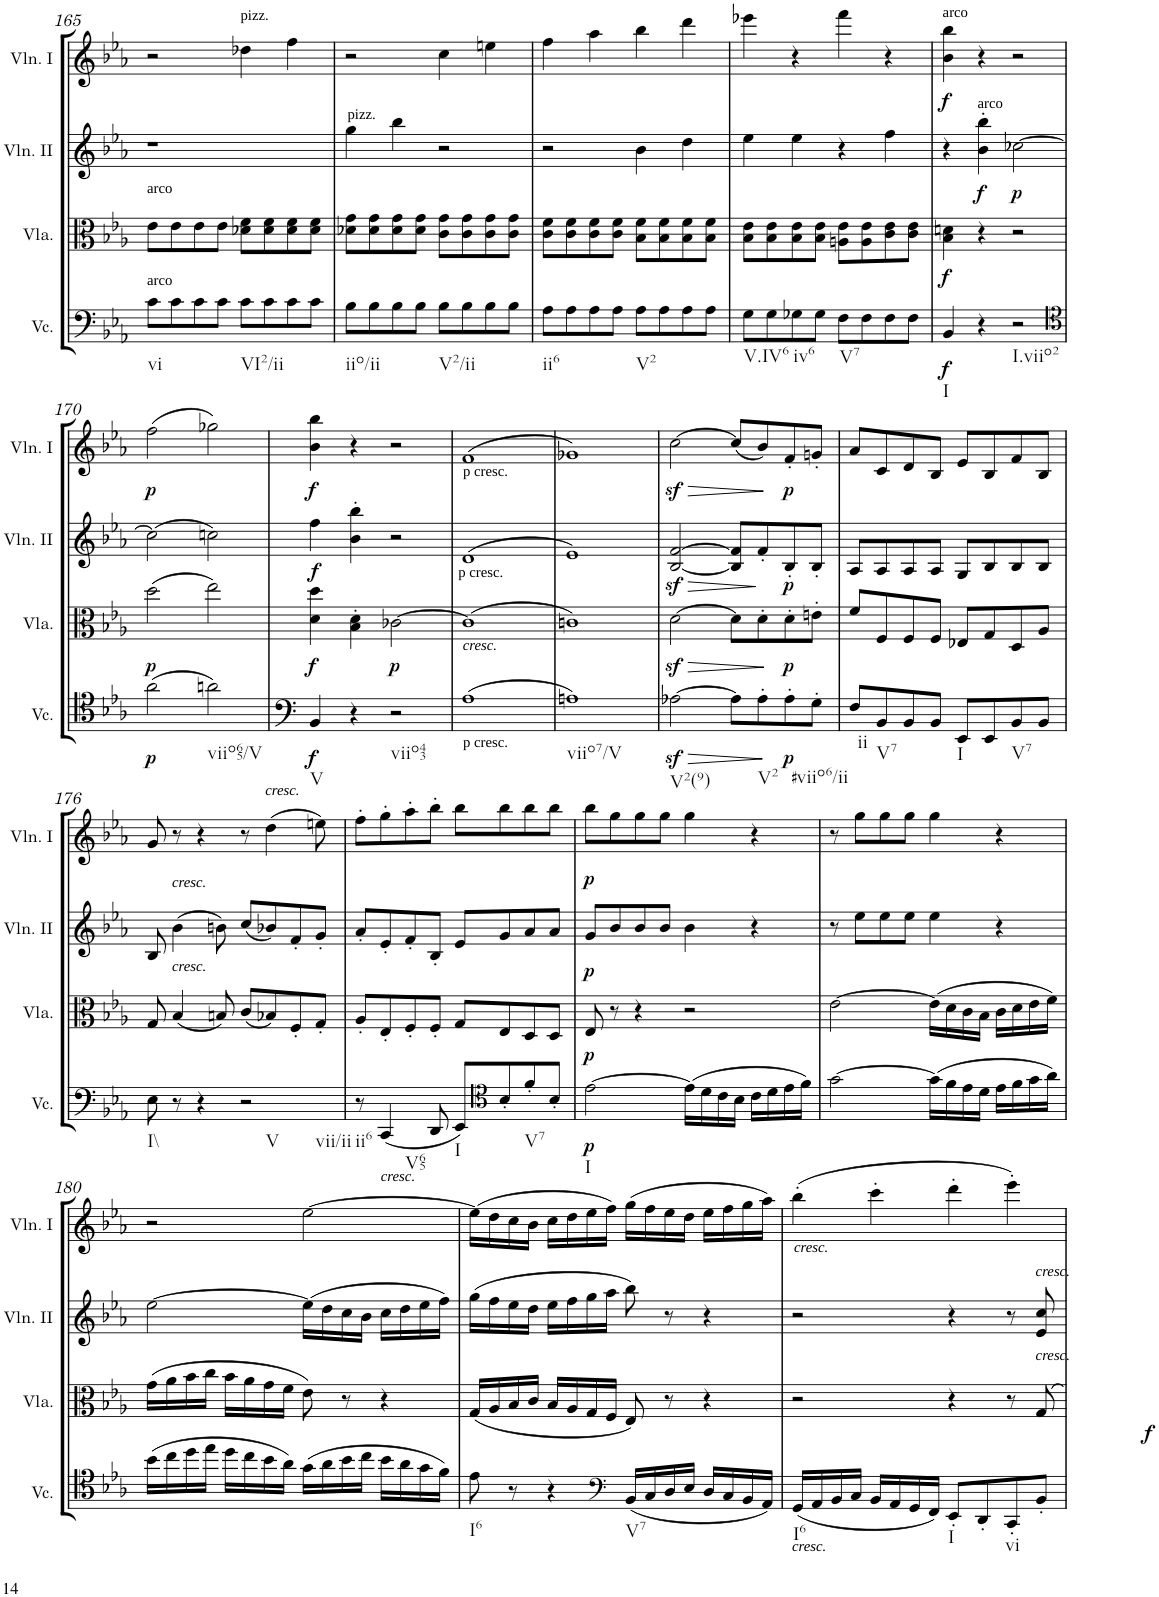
**kern	**dynam	**kern	**dynam	**kern	**dynam	**kern	**dynam
*part4	*part4	*part3	*part3	*part2	*part2	*part1	*part1
*staff4	*staff4	*staff3	*staff3	*staff2	*staff2	*staff1	*staff1
*I"Violoncello	*	*I"Viola	*	*I"Violin II	*	*I"Violin I	*
*I'Vc.	*	*I'Vla.	*	*I'Vln. II	*	*I'Vln. I	*
!!LO:PB:g=z
*clefF4	*	*clefC3	*	*clefG2	*	*clefG2	*
*k[b-e-a-]	*	*k[b-e-a-]	*	*k[b-e-a-]	*	*k[b-e-a-]	*
*E-:	*	*E-:	*	*E-:	*	*E-:	*
*M4/4	*	*M4/4	*	*M4/4	*	*M4/4	*
*met(c)	*	*met(c)	*	*met(c)	*	*met(c)	*
=165	=165	=165	=165	=165	=165	=165	=165
!	!	!LO:TX:a:t=arco	!	!	!	!	!
!LO:TX:a:t=arco	!	!	!	!	!	!	!
!LO:TX:b:t=vi	!	!	!	!	!	!	!
8c\L	.	8e-\L	.	1r	.	2r	.
8c\	.	8e-\	.	.	.	.	.
8c\	.	8e-\	.	.	.	.	.
8c\J	.	8e-\J	.	.	.	.	.
!	!	!	!	!	!	!LO:TX:a:t=pizz.	!
!LO:TX:b:t=VI2/ii	!	!	!	!	!	!	!
8c\L	.	8d-X\ 8f\L	.	.	.	4dd-X\	.
8c\	.	8d-\ 8f\	.	.	.	.	.
8c\	.	8d-\ 8f\	.	.	.	4ff\	.
8c\J	.	8d-\ 8f\J	.	.	.	.	.
=166	=166	=166	=166	=166	=166	=166	=166
!	!	!	!	!LO:TX:a:t=pizz.	!	!	!
!LO:TX:b:t=iio/ii	!	!	!	!	!	!	!
8B-\L	.	8d-X\ 8g\L	.	4gg\	.	2r	.
8B-\	.	8d-\ 8g\	.	.	.	.	.
8B-\	.	8d-\ 8g\	.	4bb-\	.	.	.
8B-\J	.	8d-\ 8g\J	.	.	.	.	.
!LO:TX:b:t=V2/ii	!	!	!	!	!	!	!
8B-\L	.	8c\ 8g\L	.	2r	.	4cc\	.
8B-\	.	8c\ 8g\	.	.	.	.	.
8B-\	.	8c\ 8g\	.	.	.	4een\	.
8B-\J	.	8c\ 8g\J	.	.	.	.	.
=167	=167	=167	=167	=167	=167	=167	=167
!LO:TX:b:t=ii6	!	!	!	!	!	!	!
8A-\L	.	8c\ 8f\L	.	2r	.	4ff\	.
8A-\	.	8c\ 8f\	.	.	.	.	.
8A-\	.	8c\ 8f\	.	.	.	4aa-\	.
8A-\J	.	8c\ 8f\J	.	.	.	.	.
!LO:TX:b:t=V2	!	!	!	!	!	!	!
8A-\L	.	8B-\ 8f\L	.	4b-\	.	4bb-\	.
8A-\	.	8B-\ 8f\	.	.	.	.	.
8A-\	.	8B-\ 8f\	.	4dd\	.	4ddd\	.
8A-\J	.	8B-\ 8f\J	.	.	.	.	.
=168	=168	=168	=168	=168	=168	=168	=168
!LO:TX:b:t=V.IV6	!	!	!	!	!	!	!
8G\L	.	8B-\ 8e-\L	.	4ee-\	.	4eee-X\	.
8G\	.	8B-\ 8e-\	.	.	.	.	.
!LO:TX:b:t=iv6	!	!	!	!	!	!	!
8G-X\	.	8B-\ 8e-\	.	4ee-\	.	4r	.
8G-\J	.	8B-\ 8e-\J	.	.	.	.	.
!LO:TX:b:t=V7	!	!	!	!	!	!	!
8F\L	.	8An\ 8e-\L	.	4r	.	4fff\	.
8F\	.	8A\ 8e-\	.	.	.	.	.
8F\	.	8c\ 8e-\	.	4ff\	.	4r	.
8F\J	.	8c\ 8e-\J	.	.	.	.	.
=169	=169	=169	=169	=169	=169	=169	=169
!	!	!	!	!	!	!LO:TX:a:t=arco	!
!LO:TX:b:t=I	!	!	!	!	!	!	!
!	!LO:DY:b	!	!LO:DY:b	!	!	!	!LO:DY:b
4BB-/	f	4B-\ 4dn\	f	4r	.	4b-\ 4bb-\	f
!	!	!	!	!LO:TX:a:t=arco	!	!	!
!	!	!	!	!	!LO:DY:b	!	!
4r	.	4r	.	4b-\' 4bb-\'	f	4r	.
!LO:TX:b:t=I.viio2	!	!	!	!	!	!	!
!	!	!	!	!	!LO:DY:b	!	!
2r	.	2r	.	[2cc-X\	p	2r	.
!!LO:LB:g=z
=170	=170	=170	=170	=170	=170	=170	=170
*clefC4	*	*	*	*	*	*	*
!	!LO:DY:b	!	!LO:DY:b	!	!	!	!LO:DY:b
(2a-\	p	(2dd\	p	(2cc-\]	.	(2ff\	p
!LO:TX:b:t=viio65/V	!	!	!	!	!	!	!
2an\)	.	2ee-\)	.	2ccn\)	.	2gg-X\)	.
=171	=171	=171	=171	=171	=171	=171	=171
!LO:TX:b:t=V	!	!	!	!	!	!	!
!	!LO:DY:b	!	!LO:DY:b	!	!LO:DY:b	!	!LO:DY:b
4BB-/	f	4d\ 4dd\	f	4ff\	f	4b-\ 4bb-\	f
4r	.	4B-\' 4d\'	.	4b-\' 4bb-\'	.	4r	.
!LO:TX:b:t=viio43	!	!	!	!	!	!	!
!	!	!	!LO:DY:b	!	!	!	!
2r	.	[2c-X\	p	2r	.	2r	.
=172	=172	=172	=172	=172	=172	=172	=172
!	!	!	!	!	!	!LO:TX:b:t=p cresc.	!
!	!	!	!	!LO:TX:b:t=p cresc.	!	!	!
!	!	!LO:TX:b:i:t=cresc.	!	!	!	!	!
!LO:TX:b:t=p cresc.	!	!	!	!	!	!	!
(>1A-	.	(1c-]	.	(1d	.	(1f	.
=173	=173	=173	=173	=173	=173	=173	=173
!LO:TX:b:t=viio7/V	!	!	!	!	!	!	!
1An)	.	1cn)	.	1e-)	.	1g-X)	.
=174	=174	=174	=174	=174	=174	=174	=174
!LO:TX:b:t=V2(9)	!	!	!	!	!	!	!
!	!LO:HP:b	!	!LO:HP:b	!	!LO:HP:b	!	!LO:HP:b
[2A-Xz<\	>	[2dz<\	>	[2B-/z< [2f/z<	>	[2ccz<\	>
8A-\L]	.	8d\L]	.	8B-/] 8f/]L	.	(8cc/L]	.
!LO:TX:b:t=V2	!	!	!	!	!	!	!
8A-'\	.	8d'\	.	8f'/	.	8b-/)	.
!	!LO:DY:n=1:b	!	!LO:DY:n=1:b	!	!LO:DY:n=1:b	!	!LO:DY:n=1:b
8A-'\	] p	8d'\	] p	8B-'/	] p	8f'/	] p
!LO:TX:b:t=#viio6/ii	!	!	!	!	!	!	!
8G'\J	.	8en'\J	.	8B-'/J	.	8gn'/J	.
=175	=175	=175	=175	=175	=175	=175	=175
!LO:TX:b:t=ii	!	!	!	!	!	!	!
8F/L	.	8f/L	.	8A-/L	.	8a-/L	.
!LO:TX:b:t=V7	!	!	!	!	!	!	!
8BB-/	.	8F/	.	8A-/	.	8c/	.
8BB-/	.	8F/	.	8A-/	.	8d/	.
8BB-/J	.	8F/J	.	8A-/J	.	8B-/J	.
!LO:TX:b:t=I	!	!	!	!	!	!	!
8EE-/L	.	8E-X/L	.	8G/L	.	8e-/L	.
8EE-/	.	8G/	.	8B-/	.	8B-/	.
!LO:TX:b:t=V7	!	!	!	!	!	!	!
8BB-/	.	8D/	.	8B-/	.	8f/	.
8BB-/J	.	8A-/J	.	8B-/J	.	8B-/J	.
!!LO:LB:g=z
=176	=176	=176	=176	=176	=176	=176	=176
!LO:TX:b:t=I\\	!	!	!	!	!	!	!
8E-\	.	8G/	.	8B-/	.	8g/	.
!	!	!	!	!LO:TX:a:i:t=cresc.	!	!	!
!	!	!LO:TX:a:i:t=cresc.	!	!	!	!	!
8r	.	(4B-/	.	(4b-\	.	8r	.
4r	.	.	.	.	.	4r	.
.	.	8Bn/)	.	8bn\)	.	.	.
!LO:TX:b:t=V	!	!	!	!	!	!	!
!LO:TX:b:t=vii/ii	!	!	!	!	!	!	!
2r	.	(8c/L	.	(8cc/L	.	8r	.
!	!	!	!	!	!	!LO:TX:a:i:t=cresc.	!
.	.	8B-X/)	.	8b-X/)	.	(4dd\	.
.	.	8F'/	.	8f'/	.	.	.
.	.	8G'/J	.	8g'/J	.	8een\)	.
=177	=177	=177	=177	=177	=177	=177	=177
!LO:TX:b:t=ii6	!	!	!	!	!	!	!
8r	.	8A-'/L	.	8a-'/L	.	8ff'\L	.
!LO:TX:b:i:t=cresc.	!	!	!	!	!	!	!
!LO:TX:b:t=V65	!	!	!	!	!	!	!
(4CC/	.	8E-'/	.	8e-'/	.	8gg'\	.
.	.	8F'/	.	8f'/	.	8aa-'\	.
8DD/	.	8F'/J	.	8B-'/J	.	8bb-'\J	.
!LO:TX:b:t=I	!	!	!	!	!	!	!
8EE-/L)	.	8G/L	.	8e-/L	.	8bb-\L	.
*clefC4	*	*	*	*	*	*	*
8B-'/	.	8E-/	.	8g/	.	8bb-\	.
!LO:TX:b:t=V7	!	!	!	!	!	!	!
8f'/	.	8D/	.	8a-/	.	8bb-\	.
8B-'/J	.	8D/J	.	8a-/J	.	8bb-\J	.
=178	=178	=178	=178	=178	=178	=178	=178
!LO:TX:b:t=I	!	!	!	!	!	!	!
!	!LO:DY:b	!	!LO:DY:b	!	!LO:DY:b	!	!LO:DY:b
[2e-\	p	8E-/	p	8g/L	p	8bb-\L	p
.	.	8r	.	8b-/	.	8gg\	.
.	.	4r	.	8b-/	.	8gg\	.
.	.	.	.	8b-/J	.	8gg\J	.
(16e-\LL]	.	2r	.	4b-\	.	4gg\	.
16d\	.	.	.	.	.	.	.
16c\	.	.	.	.	.	.	.
16B-\JJ	.	.	.	.	.	.	.
16c\LL	.	.	.	4r	.	4r	.
16d\	.	.	.	.	.	.	.
16e-\	.	.	.	.	.	.	.
16f\JJ)	.	.	.	.	.	.	.
=179	=179	=179	=179	=179	=179	=179	=179
[2g\	.	[2e-\	.	8r	.	8r	.
.	.	.	.	8ee-\L	.	8gg\L	.
.	.	.	.	8ee-\	.	8gg\	.
.	.	.	.	8ee-\J	.	8gg\J	.
(16g\LL]	.	(16e-\LL]	.	4ee-\	.	4gg\	.
16f\	.	16d\	.	.	.	.	.
16e-\	.	16c\	.	.	.	.	.
16d\JJ	.	16B-\JJ	.	.	.	.	.
16e-\LL	.	16c\LL	.	4r	.	4r	.
16f\	.	16d\	.	.	.	.	.
16g\	.	16e-\	.	.	.	.	.
16a-\JJ)	.	16f\JJ)	.	.	.	.	.
!!LO:LB:g=z
=180	=180	=180	=180	=180	=180	=180	=180
(16b-\LL	.	(16g\LL	.	[2ee-\	.	2r	.
16cc\	.	16a-\	.	.	.	.	.
16dd\	.	16b-\	.	.	.	.	.
16ee-\JJ	.	16cc\JJ	.	.	.	.	.
16dd\LL	.	16b-\LL	.	.	.	.	.
16cc\	.	16a-\	.	.	.	.	.
16b-\	.	16g\	.	.	.	.	.
16a-\JJ)	.	16f\JJ	.	.	.	.	.
(16g\LL	.	8e-\)	.	(16ee-\LL]	.	[2ee-\	.
16a-\	.	.	.	16dd\	.	.	.
16b-\	.	8r	.	16cc\	.	.	.
16cc\JJ	.	.	.	16b-\JJ	.	.	.
16b-\LL	.	4r	.	16cc\LL	.	.	.
16a-\	.	.	.	16dd\	.	.	.
16g\	.	.	.	16ee-\	.	.	.
16f\JJ)	.	.	.	16ff\JJ)	.	.	.
=181	=181	=181	=181	=181	=181	=181	=181
!LO:TX:b:t=I6	!	!	!	!	!	!	!
8e-\	.	(16G/LL	.	(16gg\LL	.	(16ee-\LL]	.
.	.	16A-/	.	16ff\	.	16dd\	.
8r	.	16B-/	.	16ee-\	.	16cc\	.
.	.	16c/JJ	.	16dd\JJ	.	16b-\JJ	.
4r	.	16B-/LL	.	16ee-\LL	.	16cc\LL	.
.	.	16A-/	.	16ff\	.	16dd\	.
.	.	16G/	.	16gg\	.	16ee-\	.
*clefF4	*	*	*	*	*	*	*
.	.	16F/JJ	.	16aa-\JJ	.	16ff\JJ)	.
!LO:TX:b:t=V7	!	!	!	!	!	!	!
(16BB-/LL	.	8E-/)	.	8bb-\)	.	(16gg\LL	.
16C/	.	.	.	.	.	16ff\	.
16D/	.	8r	.	8r	.	16ee-\	.
16E-/JJ	.	.	.	.	.	16dd\JJ	.
!	!	!	!LO:DY:b	!	!	!	!
16D/LL	.	4r	f	4r	.	16ee-\LL	.
16C/	.	.	.	.	.	16ff\	.
16BB-/	.	.	.	.	.	16gg\	.
16AA-/JJ)	.	.	.	.	.	16aa-\JJ)	.
=182	=182	=182	=182	=182	=182	=182	=182
!	!	!	!	!	!	!LO:TX:b:i:t=cresc.	!
!LO:TX:b:i:t=cresc.	!	!	!	!	!	!	!
!LO:TX:b:t=I6	!	!	!	!	!	!	!
(16GG/LL	.	2r	.	2r	.	(4bb-'\	.
16AA-/	.	.	.	.	.	.	.
16BB-/	.	.	.	.	.	.	.
16C/JJ	.	.	.	.	.	.	.
16BB-/LL	.	.	.	.	.	4ccc'\	.
16AA-/	.	.	.	.	.	.	.
16GG/	.	.	.	.	.	.	.
16FF/JJ)	.	.	.	.	.	.	.
!LO:TX:b:t=I	!	!	!	!	!	!	!
8EE-'/L	.	4r	.	4r	.	4ddd'\	.
8DD'/	.	.	.	.	.	.	.
!LO:TX:b:t=vi	!	!	!	!	!	!	!
8CC'/	.	8r	.	8r	.	4eee-'\)	.
!	!	!	!	!LO:TX:a:i:t=cresc.	!	!	!
!	!	!LO:TX:a:i:t=cresc.	!	!	!	!	!
8BB-'/J	.	8G/	.	8e-/ 8cc/	.	.	.
=	=	=	=	=	=	=	=
*-	*-	*-	*-	*-	*-	*-	*-
